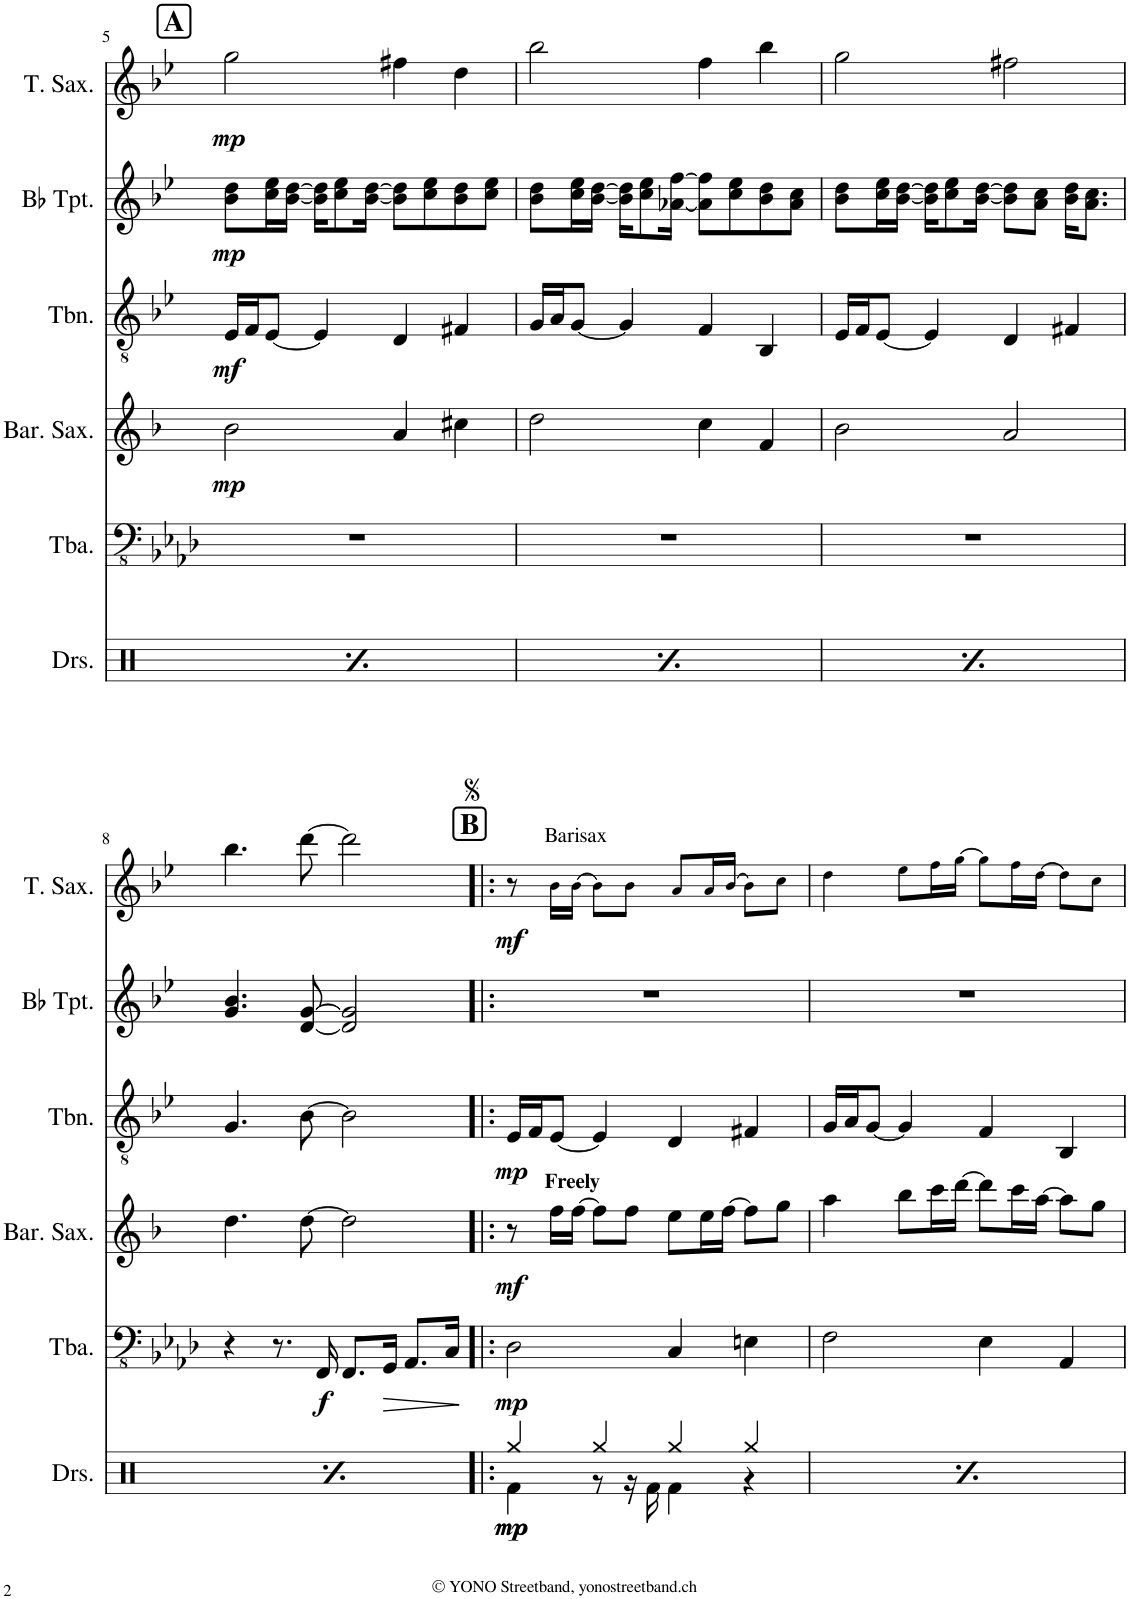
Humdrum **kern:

**kern	**dynam	**kern	**dynam	**kern	**dynam	**kern	**dynam	**kern	**dynam	**kern	**dynam
*part6	*part6	*part5	*part5	*part4	*part4	*part3	*part3	*part2	*part2	*part1	*part1
*staff6	*staff6	*staff5	*staff5	*staff4	*staff4	*staff3	*staff3	*staff2	*staff2	*staff1	*staff1
*I"Drumset	*	*I"Tuba	*	*I"Baritone Saxophone	*	*I"Trombone	*	*I"Bb Trumpet	*	*I"Tenor Saxophone	*
*I'Drs.	*	*I'Tba.	*	*I'Bar. Sax.	*	*I'Tbn.	*	*I'Bb Tpt.	*	*I'T. Sax.	*
!!LO:PB:g=z
*clefX	*	*clefFv4	*	*clefG2	*	*clefGv2	*	*clefG2	*	*clefG2	*
*	*	*	*	*Trd12c21	*	*Trd1c2	*	*Trd1c2	*	*Trd8c14	*
*k[]	*	*k[b-e-a-d-]	*	*k[b-]	*	*k[b-e-]	*	*k[b-e-]	*	*k[b-e-]	*
*M4/4	*	*M4/4	*	*M4/4	*	*M4/4	*	*M4/4	*	*M4/4	*
!!LO:REH:place=s1:a:B:cj:fs=14:t=A
=5	=5	=5	=5	=5	=5	=5	=5	=5	=5	=5	=5
*^	*	*	*	*	*	*	*	*	*	*	*
!	!	!LO:DY:b	!	!	!	!	!	!	!	!	!	!
!	!	!LO:DY:n=1:b	!	!	!	!LO:DY:b	!	!LO:DY:b	!	!LO:DY:b	!	!LO:DY:b
4Rgg/	4Rf\	p p	1r	.	2b-\	mp	16E-/LL	mf	8b-\ 8dd\L	mp	2gg\	mp
.	.	.	.	.	.	.	16F/J	.	.	.	.	.
.	.	.	.	.	.	.	[8E-/J	.	16cc\ 16ee-\L	.	.	.
.	.	.	.	.	.	.	.	.	[16b-\ [16dd\JJ	.	.	.
4Rgg/	8r	.	.	.	.	.	4E-/]	.	16b-\] 16dd\]KL	.	.	.
.	.	.	.	.	.	.	.	.	8cc\ 8ee-\	.	.	.
.	16r	.	.	.	.	.	.	.	.	.	.	.
.	16Rf\	.	.	.	.	.	.	.	[16b-\ [16dd\Jk	.	.	.
4Rgg/	4Rf\	.	.	.	4a/	.	4D/	.	8b-\] 8dd\]L	.	4ff#X\	.
.	.	.	.	.	.	.	.	.	8cc\ 8ee-\	.	.	.
4Rgg/	4r	.	.	.	4cc#X\	.	4F#X/	.	8b-\ 8dd\	.	4dd\	.
.	.	.	.	.	.	.	.	.	8cc\ 8ee-\J	.	.	.
=6	=6	=6	=6	=6	=6	=6	=6	=6	=6	=6	=6	=6
!	!	!LO:DY:b	!	!	!	!	!	!	!	!	!	!
!	!	!LO:DY:n=1:b	!	!	!	!	!	!	!	!	!	!
4Rgg/	4Rf\	p p	1r	.	2dd\	.	16G/LL	.	8b-\ 8dd\L	.	2bb-\	.
.	.	.	.	.	.	.	16A/J	.	.	.	.	.
.	.	.	.	.	.	.	[8G/J	.	16cc\ 16ee-\L	.	.	.
.	.	.	.	.	.	.	.	.	[16b-\ [16dd\JJ	.	.	.
4Rgg/	8r	.	.	.	.	.	4G/]	.	16b-\] 16dd\]KL	.	.	.
.	.	.	.	.	.	.	.	.	8cc\ 8ee-\	.	.	.
.	16r	.	.	.	.	.	.	.	.	.	.	.
.	16Rf\	.	.	.	.	.	.	.	[16a-X\ [16ff\Jk	.	.	.
4Rgg/	4Rf\	.	.	.	4cc\	.	4F/	.	8a-\] 8ff\]L	.	4ff\	.
.	.	.	.	.	.	.	.	.	8cc\ 8ee-\	.	.	.
4Rgg/	4r	.	.	.	4f/	.	4BB-/	.	8b-\ 8dd\	.	4bb-\	.
.	.	.	.	.	.	.	.	.	8a-\ 8cc\J	.	.	.
=7	=7	=7	=7	=7	=7	=7	=7	=7	=7	=7	=7	=7
!	!	!LO:DY:b	!	!	!	!	!	!	!	!	!	!
!	!	!LO:DY:n=1:b	!	!	!	!	!	!	!	!	!	!
4Rgg/	4Rf\	p p	1r	.	2b-\	.	16E-/LL	.	8b-\ 8dd\L	.	2gg\	.
.	.	.	.	.	.	.	16F/J	.	.	.	.	.
.	.	.	.	.	.	.	[8E-/J	.	16cc\ 16ee-\L	.	.	.
.	.	.	.	.	.	.	.	.	[16b-\ [16dd\JJ	.	.	.
4Rgg/	8r	.	.	.	.	.	4E-/]	.	16b-\] 16dd\]KL	.	.	.
.	.	.	.	.	.	.	.	.	8cc\ 8ee-\	.	.	.
.	16r	.	.	.	.	.	.	.	.	.	.	.
.	16Rf\	.	.	.	.	.	.	.	[16b-\ [16dd\Jk	.	.	.
4Rgg/	4Rf\	.	.	.	2a/	.	4D/	.	8b-\] 8dd\]L	.	2ff#X\	.
.	.	.	.	.	.	.	.	.	8a\ 8cc\J	.	.	.
4Rgg/	4r	.	.	.	.	.	4F#X/	.	16b-\ 16dd\KL	.	.	.
.	.	.	.	.	.	.	.	.	8.a\ 8.cc\J	.	.	.
!!LO:LB:g=z
=8	=8	=8	=8	=8	=8	=8	=8	=8	=8	=8	=8	=8
!	!	!LO:DY:b	!	!	!	!	!	!	!	!	!	!
!	!	!LO:DY:n=1:b	!	!	!	!	!	!	!	!	!	!
4Rgg/	4Rf\	p p	4r	.	4.dd\	.	4.G/	.	4.g/ 4.b-/	.	4.bb-\	.
4Rgg/	8r	.	8.r	.	.	.	.	.	.	.	.	.
.	16r	.	.	.	[8dd\	.	[8B-\	.	[8d/ [8g/	.	[8ddd\	.
!	!	!	!	!LO:DY:b	!	!	!	!	!	!	!	!
.	16Rf\	.	16FFF/	f	.	.	.	.	.	.	.	.
4Rgg/	4Rf\	.	8.FFF/L	.	2dd\]	.	2B-\]	.	2d/] 2g/]	.	2ddd\]	.
!	!	!	!	!LO:HP:b	!	!	!	!	!	!	!	!
.	.	.	16GGG/Jk	>	.	.	.	.	.	.	.	.
4Rgg/	4r	.	8.AAA-/L	.	.	.	.	.	.	.	.	.
.	.	.	16CC/Jk	.	.	.	.	.	.	.	.	.
*v	*v	*	*	*	*	*	*	*	*	*	*	*
.	.	.	]	.	.	.	.	.	.	.	.
!!LO:REH:place=s1:a:B:cj:fs=14:t=B
=9!|:	=9!|:	=9!|:	=9!|:	=9!|:	=9!|:	=9!|:	=9!|:	=9!|:	=9!|:	=9!|:	=9!|:
*^	*	*	*	*	*	*	*	*	*	*	*
!	!	!LO:DY:b	!	!	!	!	!	!	!	!	!	!
!	!	!LO:DY:n=1:b	!	!LO:DY:b	!	!LO:DY:b	!	!LO:DY:b	!	!	!	!LO:DY:b
4Rgg/	4Rf\	mp mp	2DD-\	mp	8r	mf	16E-/LL	mp	1r	.	8r	mf
.	.	.	.	.	.	.	16F/J	.	.	.	.	.
!	!	!	!	!	!	!	!	!	!	!	!LO:TX:a:t=Barisax	!
!	!	!	!	!	!LO:TX:a:B:t=Freely	!	!	!	!	!	!	!
.	.	.	.	.	16ff\LL	.	[8E-/J	.	.	.	16b-!\LL	.
.	.	.	.	.	[16ff\JJ	.	.	.	.	.	[16b-!\JJ	.
4Rgg/	8r	.	.	.	8ff\L]	.	4E-/]	.	.	.	8b-!\L]	.
.	16r	.	.	.	8ff\J	.	.	.	.	.	8b-!\J	.
.	16Rf\	.	.	.	.	.	.	.	.	.	.	.
4Rgg/	4Rf\	.	4CC/	.	8ee\L	.	4D/	.	.	.	8a!/L	.
.	.	.	.	.	16ee\L	.	.	.	.	.	16a!/L	.
.	.	.	.	.	[16ff\JJ	.	.	.	.	.	[16b-!/JJ	.
4Rgg/	4r	.	4EEn\	.	8ff\L]	.	4F#X/	.	.	.	8b-!\L]	.
.	.	.	.	.	8gg\J	.	.	.	.	.	8cc!\J	.
=10	=10	=10	=10	=10	=10	=10	=10	=10	=10	=10	=10	=10
!	!	!LO:DY:b	!	!	!	!	!	!	!	!	!	!
!	!	!LO:DY:n=1:b	!	!	!	!	!	!	!	!	!	!
4Rgg/	4Rf\	mp mp	2FF\	.	4aa\	.	16G/LL	.	1r	.	4dd!\	.
.	.	.	.	.	.	.	16A/J	.	.	.	.	.
.	.	.	.	.	.	.	[8G/J	.	.	.	.	.
4Rgg/	8r	.	.	.	8bb-\L	.	4G/]	.	.	.	8ee-!\L	.
.	16r	.	.	.	16ccc\L	.	.	.	.	.	16ff!\L	.
.	16Rf\	.	.	.	[16ddd\JJ	.	.	.	.	.	[16gg!\JJ	.
4Rgg/	4Rf\	.	4EE-\	.	8ddd\L]	.	4F/	.	.	.	8gg!\L]	.
.	.	.	.	.	16ccc\L	.	.	.	.	.	16ff!\L	.
.	.	.	.	.	[16aa\JJ	.	.	.	.	.	[16dd!\JJ	.
4Rgg/	4r	.	4AAA-/	.	8aa\L]	.	4BB-/	.	.	.	8dd!\L]	.
.	.	.	.	.	8gg\J	.	.	.	.	.	8cc!\J	.
*v	*v	*	*	*	*	*	*	*	*	*	*	*
=	=	=	=	=	=	=	=	=	=	=	=
*-	*-	*-	*-	*-	*-	*-	*-	*-	*-	*-	*-
